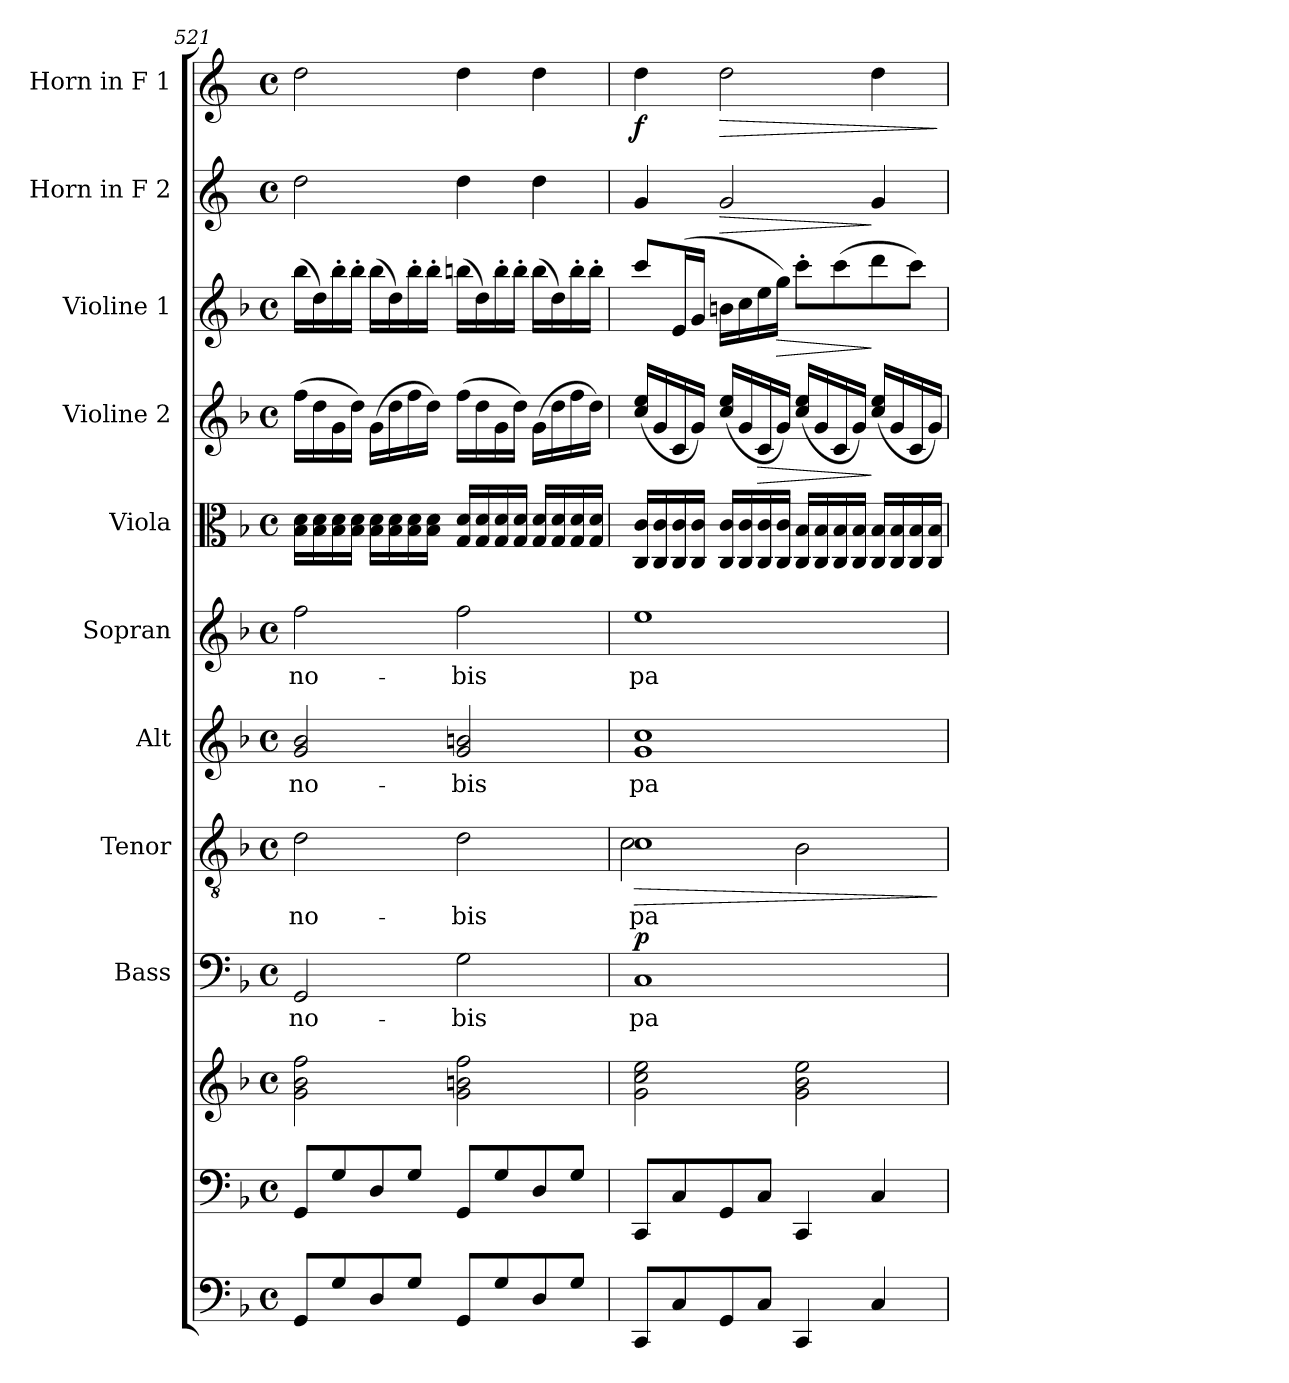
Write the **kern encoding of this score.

**kern	**kern	**kern	**kern	**text	**dynam	**kern	**text	**dynam	**kern	**text	**kern	**text	**kern	**kern	**dynam	**kern	**dynam	**kern	**dynam	**kern	**dynam
*part11	*part10	*part10	*part9	*part9	*part9	*part8	*part8	*part8	*part7	*part7	*part6	*part6	*part5	*part4	*part4	*part3	*part3	*part2	*part2	*part1	*part1
*staff12	*staff11	*staff10	*staff9	*staff9	*staff9	*staff8	*staff8	*staff8	*staff7	*staff7	*staff6	*staff6	*staff5	*staff4	*staff4	*staff3	*staff3	*staff2	*staff2	*staff1	*staff1
*	*	*	*I"Bass	*	*	*I"Tenor	*	*	*I"Alt	*	*I"Sopran	*	*I"Viola	*I"Violine 2	*	*I"Violine 1	*	*I"Horn in F 2	*	*I"Horn in F 1	*
*	*	*	*I'B.	*	*	*I'T.	*	*	*I'A.	*	*I'S.	*	*I'Vla.	*I'Vl. 2	*	*I'Vl. 1	*	*	*	*	*
*clefF4	*clefF4	*clefG2	*clefF4	*	*	*clefGv2	*	*	*clefG2	*	*clefG2	*	*clefC3	*clefG2	*	*clefG2	*	*clefG2	*	*clefG2	*
*ITrd7c12	*	*	*	*	*	*	*	*	*	*	*	*	*	*	*	*	*	*ITrd4c7	*	*ITrd4c7	*
*k[b-]	*k[b-]	*k[b-]	*k[b-]	*	*	*k[b-]	*	*	*k[b-]	*	*k[b-]	*	*k[b-]	*k[b-]	*	*k[b-]	*	*k[b-]	*	*k[b-]	*
*F:	*F:	*F:	*F:	*	*	*F:	*	*	*F:	*	*F:	*	*F:	*F:	*	*F:	*	*F:	*	*F:	*
*M4/4	*M4/4	*M4/4	*M4/4	*	*	*M4/4	*	*	*M4/4	*	*M4/4	*	*M4/4	*M4/4	*	*M4/4	*	*M4/4	*	*M4/4	*
*met(c)	*met(c)	*met(c)	*met(c)	*	*	*met(c)	*	*	*met(c)	*	*met(c)	*	*met(c)	*met(c)	*	*met(c)	*	*met(c)	*	*met(c)	*
=521	=521	=521	=521	=521	=521	=521	=521	=521	=521	=521	=521	=521	=521	=521	=521	=521	=521	=521	=521	=521	=521
!	!	!	!	!LO:LY:b	!	!	!LO:LY:b	!	!	!LO:LY:b	!	!LO:LY:b	!	!	!	!	!	!	!	!	!
8GGG/L	8GG/L	2g\ 2b-\ 2ff\	2GG/	no-	.	2d\	no-	.	2g/ 2b-/	no-	2ff\	no-	16B-\ 16d\LL	(>16ff\LL	.	(>16bb-\LL	.	2g\	.	2g\	.
.	.	.	.	.	.	.	.	.	.	.	.	.	16B-\ 16d\	16dd\	.	16dd\)	.	.	.	.	.
8GG/	8G/	.	.	.	.	.	.	.	.	.	.	.	16B-\ 16d\	16g\	.	16bb-'>\	.	.	.	.	.
.	.	.	.	.	.	.	.	.	.	.	.	.	16B-\ 16d\JJ	16dd\JJ)	.	16bb-'>\JJ	.	.	.	.	.
8DD/	8D/	.	.	.	.	.	.	.	.	.	.	.	16B-\ 16d\LL	(>16g\LL	.	(>16bb-\LL	.	.	.	.	.
.	.	.	.	.	.	.	.	.	.	.	.	.	16B-\ 16d\	16dd\	.	16dd\)	.	.	.	.	.
8GG/J	8G/J	.	.	.	.	.	.	.	.	.	.	.	16B-\ 16d\	16ff\	.	16bb-'>\	.	.	.	.	.
.	.	.	.	.	.	.	.	.	.	.	.	.	16B-\ 16d\JJ	16dd\JJ)	.	16bb-'>\JJ	.	.	.	.	.
!	!	!	!	!LO:LY:b	!	!	!LO:LY:b	!	!	!LO:LY:b	!	!LO:LY:b	!	!	!	!	!	!	!	!	!
8GGG/L	8GG/L	2g\ 2bn\ 2ff\	2G\	-bis	.	2d\	-bis	.	2g/ 2bn/	-bis	2ff\	-bis	16G/ 16d/LL	(>16ff\LL	.	(>16bbn\LL	.	4g\	.	4g\	.
.	.	.	.	.	.	.	.	.	.	.	.	.	16G/ 16d/	16dd\	.	16dd\)	.	.	.	.	.
8GG/	8G/	.	.	.	.	.	.	.	.	.	.	.	16G/ 16d/	16g\	.	16bb'>\	.	.	.	.	.
.	.	.	.	.	.	.	.	.	.	.	.	.	16G/ 16d/JJ	16dd\JJ)	.	16bb'>\JJ	.	.	.	.	.
8DD/	8D/	.	.	.	.	.	.	.	.	.	.	.	16G/ 16d/LL	(>16g\LL	.	(>16bb\LL	.	4g\	.	4g\	.
.	.	.	.	.	.	.	.	.	.	.	.	.	16G/ 16d/	16dd\	.	16dd\)	.	.	.	.	.
8GG/J	8G/J	.	.	.	.	.	.	.	.	.	.	.	16G/ 16d/	16ff\	.	16bb'>\	.	.	.	.	.
.	.	.	.	.	.	.	.	.	.	.	.	.	16G/ 16d/JJ	16dd\JJ)	.	16bb'>\JJ	.	.	.	.	.
!!LO:PB:g=z
=522	=522	=522	=522	=522	=522	=522	=522	=522	=522	=522	=522	=522	=522	=522	=522	=522	=522	=522	=522	=522	=522
!	!	!	!	!LO:LY:b	!LO:DY:a	!	!LO:LY:b	!LO:HP:b	!	!LO:LY:b	!	!LO:LY:b	!	!	!	!	!	!	!	!	!LO:DY:b
*	*	*	*	*	*	*^	*	*	*	*	*	*	*	*	*	*	*	*	*	*	*
8CCC/L	8CC/L	2g\ 2cc\ 2ee\	1C	pa-	p	1c	2c\	pa-	>	1g 1cc	pa-	1ee	pa-	16C/ 16c/LL	(<16cc/ 16ee/LL	.	8ccc\L	.	4c/	.	4g\	f
.	.	.	.	.	.	.	.	.	.	.	.	.	.	16C/ 16c/	16g/	.	.	.	.	.	.	.
8CC/	8C/	.	.	.	.	.	.	.	.	.	.	.	.	16C/ 16c/	16c/	.	(>16e/L	.	.	.	.	.
.	.	.	.	.	.	.	.	.	.	.	.	.	.	16C/ 16c/JJ	16g/JJ)	.	16g/JJ	.	.	.	.	.
!	!	!	!	!	!	!	!	!	!	!	!	!	!	!	!	!	!	!	!	!LO:HP:b	!	!LO:HP:b
8GGG/	8GG/	.	.	.	.	.	.	.	.	.	.	.	.	16C/ 16c/LL	(<16cc/ 16ee/LL	.	16bn\LL	.	2c/	>	2g\	>
.	.	.	.	.	.	.	.	.	.	.	.	.	.	16C/ 16c/	16g/	.	16cc\	.	.	.	.	.
!	!	!	!	!	!	!	!	!	!	!	!	!	!	!	!	!LO:HP:b	!	!	!	!	!	!
8CC/J	8C/J	.	.	.	.	.	.	.	.	.	.	.	.	16C/ 16c/	16c/	>	16ee\	.	.	.	.	.
!	!	!	!	!	!	!	!	!	!	!	!	!	!	!	!	!	!	!LO:HP:b	!	!	!	!
.	.	.	.	.	.	.	.	.	.	.	.	.	.	16C/ 16c/JJ	16g/JJ)	.	16gg\JJ)	>	.	.	.	.
4CCC/	4CC/	2g\ 2b-\ 2ee\	.	.	.	.	2B-\	.	.	.	.	.	.	16C/ 16B-/LL	(<16cc/ 16ee/LL	.	8ccc'>\L	.	.	.	.	.
.	.	.	.	.	.	.	.	.	.	.	.	.	.	16C/ 16B-/	16g/	.	.	.	.	.	.	.
.	.	.	.	.	.	.	.	.	.	.	.	.	.	16C/ 16B-/	16c/	.	(>8ccc\	.	.	.	.	.
.	.	.	.	.	.	.	.	.	.	.	.	.	.	16C/ 16B-/JJ	16g/JJ)	.	.	.	.	.	.	.
4CC/	4C/	.	.	.	.	.	.	.	.	.	.	.	.	16C/ 16B-/LL	(<16cc/ 16ee/LL	]	8ddd\	]	4c/	]	4g\	.
.	.	.	.	.	.	.	.	.	.	.	.	.	.	16C/ 16B-/	16g/	.	.	.	.	.	.	.
.	.	.	.	.	.	.	.	.	.	.	.	.	.	16C/ 16B-/	16c/	.	8ccc\J)	.	.	.	.	.
.	.	.	.	.	.	.	.	.	.	.	.	.	.	16C/ 16B-/JJ	16g/JJ)	.	.	.	.	.	.	.
*	*	*	*	*	*	*v	*v	*	*	*	*	*	*	*	*	*	*	*	*	*	*	*
.	.	.	.	.	.	.	.	]	.	.	.	.	.	.	.	.	.	.	.	.	]
=	=	=	=	=	=	=	=	=	=	=	=	=	=	=	=	=	=	=	=	=	=
*-	*-	*-	*-	*-	*-	*-	*-	*-	*-	*-	*-	*-	*-	*-	*-	*-	*-	*-	*-	*-	*-
